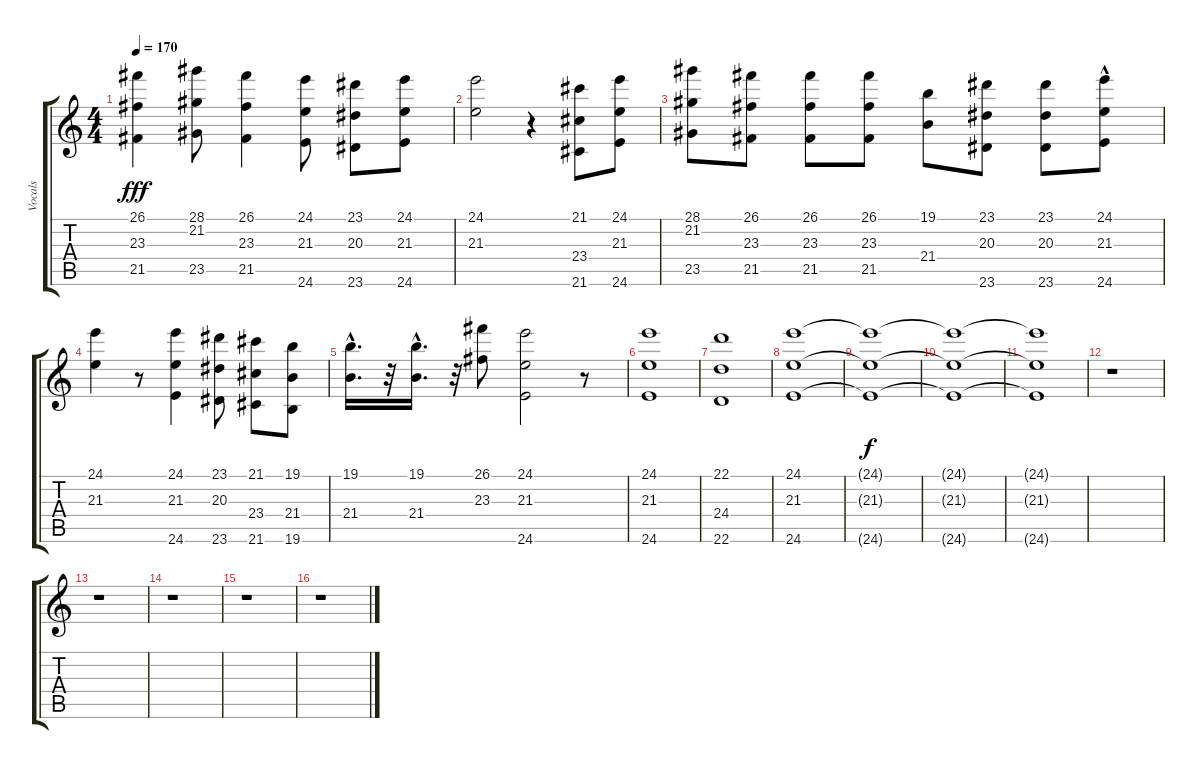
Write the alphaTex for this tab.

\track ("Vocals" "Vocals") {instrument choiraahs}
\staff {score tabs}
\tuning (E4 B3 G3 D3 A2 E2) {hide}
\ts (4 4)
\tempo 170
\clef g2
\ks c
(26.1 23.3 21.5).4{dy fff} (28.1 21.2 23.5).8 (26.1 23.3 21.5).4 (24.1 21.3 24.6).8 (23.1 20.3 23.6).8 (24.1 21.3 24.6).8 |
(24.1 21.3).2 r.4 (21.1 23.4 21.6).8 (24.1 21.3 24.6).8 |
(28.1 21.2 23.5).8 (26.1 23.3 21.5).8 (26.1 23.3 21.5).8 (26.1 23.3 21.5).8 (19.1 21.4).8 (23.1 20.3 23.6).8 (23.1 20.3 23.6).8 (24.1 21.3 24.6{hac}).8 |
(24.1 21.3).4 r.8 (24.1 21.3 24.6).4 (23.1 20.3 23.6).8 (21.1 23.4 21.6).8 (19.1 21.4 19.6).8 |
(19.1{hac} 21.4{hac}).16{d} r.32 (19.1{hac} 21.4{hac}).16{d} r.32 (26.1 23.3).8 (24.1 21.3 24.6).2 r.8 |
(24.1 21.3 24.6).1 |
(22.1 24.4 22.6).1 |
(24.1 21.3 24.6).1 |
(24.1{t} 21.3{t} 24.6{t}).1{dy f} |
(24.1{t} 21.3{t} 24.6{t}).1 |
(24.1{t} 21.3{t} 24.6{t}).1 |
r.1 |
r.1 |
r.1 |
r.1 |
r.1
